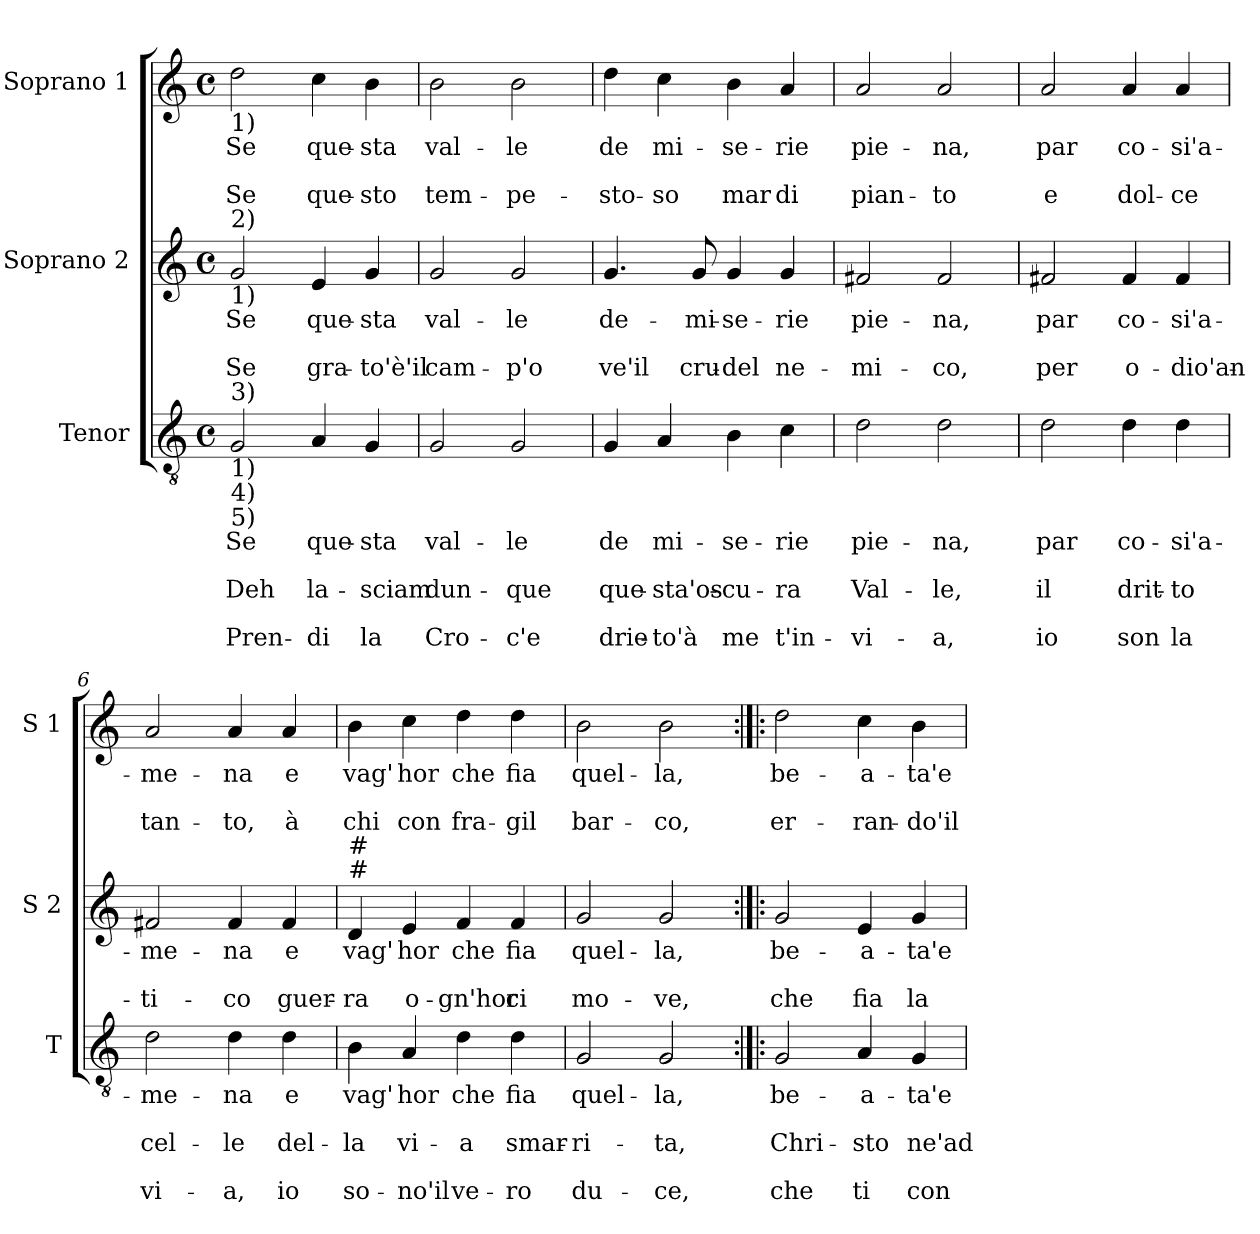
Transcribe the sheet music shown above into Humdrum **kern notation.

**kern	**text	**text	**text	**text	**text	**kern	**text	**text	**text	**kern	**text	**text	**text
*part3	*part3	*part3	*part3	*part3	*part3	*part2	*part2	*part2	*part2	*part1	*part1	*part1	*part1
*staff3	*staff3	*staff3	*staff3	*staff3	*staff3	*staff2	*staff2	*staff2	*staff2	*staff1	*staff1	*staff1	*staff1
*I"Tenor	*	*	*	*	*	*I"Soprano 2	*	*	*	*I"Soprano 1	*	*	*
*I'T	*	*	*	*	*	*I'S 2	*	*	*	*I'S 1	*	*	*
*clefGv2	*	*	*	*	*	*clefG2	*	*	*	*clefG2	*	*	*
*k[]	*	*	*	*	*	*k[]	*	*	*	*k[]	*	*	*
*C:	*	*	*	*	*	*C:	*	*	*	*C:	*	*	*
*M4/4	*	*	*	*	*	*M4/4	*	*	*	*M4/4	*	*	*
*met(c)	*	*	*	*	*	*met(c)	*	*	*	*met(c)	*	*	*
=1	=1	=1	=1	=1	=1	=1	=1	=1	=1	=1	=1	=1	=1
!	!	!	!	!	!	!	!	!	!	!LO:TX:b:t=1)	!	!	!
!	!	!	!	!	!	!LO:TX:a:t=2)	!	!	!	!	!	!	!
!	!	!	!	!	!	!LO:TX:b:t=1)	!	!	!	!	!	!	!
!LO:TX:a:t=3)	!	!	!	!	!	!	!	!	!	!	!	!	!
!LO:TX:b:t=1)	!	!	!	!	!	!	!	!	!	!	!	!	!
!LO:TX:b:t=4)	!	!	!	!	!	!	!	!	!	!	!	!	!
!LO:TX:b:t=5)	!	!	!	!	!	!	!	!	!	!	!	!	!
!	!LO:LY:b	!	!LO:LY:b	!	!LO:LY:b	!	!LO:LY:b	!	!LO:LY:b	!	!LO:LY:b	!	!LO:LY:b
2G/	Se	.	Deh	.	Pren-	2g/	Se	.	Se	2dd\	Se	.	Se
!	!LO:LY:b	!	!LO:LY:b	!	!LO:LY:b	!	!LO:LY:b	!	!LO:LY:b	!	!LO:LY:b	!	!LO:LY:b
4A/	que-	.	la-	.	-di	4e/	que-	.	gra-	4cc\	que-	.	que-
!	!LO:LY:b	!	!LO:LY:b	!	!LO:LY:b	!	!LO:LY:b	!	!LO:LY:b	!	!LO:LY:b	!	!LO:LY:b
4G/	-sta	.	-sciam	.	la	4g/	-sta	.	-to'è'il	4b\	-sta	.	-sto
=2	=2	=2	=2	=2	=2	=2	=2	=2	=2	=2	=2	=2	=2
!	!LO:LY:b	!	!LO:LY:b	!	!LO:LY:b	!	!LO:LY:b	!	!LO:LY:b	!	!LO:LY:b	!	!LO:LY:b
2G/	val-	.	dun-	.	Cro-	2g/	val-	.	cam-	2b\	val-	.	tem-
!	!LO:LY:b	!	!LO:LY:b	!	!LO:LY:b	!	!LO:LY:b	!	!LO:LY:b	!	!LO:LY:b	!	!LO:LY:b
2G/	-le	.	-que	.	-c'e	2g/	-le	.	-p'o	2b\	-le	.	-pe-
=3	=3	=3	=3	=3	=3	=3	=3	=3	=3	=3	=3	=3	=3
!	!LO:LY:b	!	!LO:LY:b	!	!LO:LY:b	!	!LO:LY:b	!	!LO:LY:b	!	!LO:LY:b	!	!LO:LY:b
4G/	de	.	que-	.	drie-	4.g/	de-	.	ve'il	4dd\	de	.	-sto-
!	!LO:LY:b	!	!LO:LY:b	!	!LO:LY:b	!	!	!	!	!	!LO:LY:b	!	!LO:LY:b
4A/	mi-	.	-sta'os-	.	-to'à	.	.	.	.	4cc\	mi-	.	-so
!	!	!	!	!	!	!	!LO:LY:b	!	!LO:LY:b	!	!	!	!
.	.	.	.	.	.	8g/	-mi-	.	cru-	.	.	.	.
!	!LO:LY:b	!	!LO:LY:b	!	!LO:LY:b	!	!LO:LY:b	!	!LO:LY:b	!	!LO:LY:b	!	!LO:LY:b
4B\	-se-	.	-cu-	.	me	4g/	-se-	.	-del	4b\	-se-	.	mar
!	!LO:LY:b	!	!LO:LY:b	!	!LO:LY:b	!	!LO:LY:b	!	!LO:LY:b	!	!LO:LY:b	!	!LO:LY:b
4c\	-rie	.	-ra	.	t'in-	4g/	-rie	.	ne-	4a/	-rie	.	di
=4	=4	=4	=4	=4	=4	=4	=4	=4	=4	=4	=4	=4	=4
!	!LO:LY:b	!	!LO:LY:b	!	!LO:LY:b	!	!LO:LY:b	!	!LO:LY:b	!	!LO:LY:b	!	!LO:LY:b
2d\	pie-	.	Val-	.	-vi-	2f#X/	pie-	.	-mi-	2a/	pie-	.	pian-
!	!LO:LY:b	!	!LO:LY:b	!	!LO:LY:b	!	!LO:LY:b	!	!LO:LY:b	!	!LO:LY:b	!	!LO:LY:b
2d\	-na,	.	-le,	.	-a,	2f#/	-na,	.	-co,	2a/	-na,	.	-to
!!LO:LB:g=z
=5	=5	=5	=5	=5	=5	=5	=5	=5	=5	=5	=5	=5	=5
!	!LO:LY:b	!	!LO:LY:b	!	!LO:LY:b	!	!LO:LY:b	!	!LO:LY:b	!	!LO:LY:b	!	!LO:LY:b
2d\	par	.	il	.	io	2f#X/	par	.	per	2a/	par	.	e
!	!LO:LY:b	!	!LO:LY:b	!	!LO:LY:b	!	!LO:LY:b	!	!LO:LY:b	!	!LO:LY:b	!	!LO:LY:b
4d\	co-	.	drit-	.	son	4f#/	co-	.	o-	4a/	co-	.	dol-
!	!LO:LY:b	!	!LO:LY:b	!	!LO:LY:b	!	!LO:LY:b	!	!LO:LY:b	!	!LO:LY:b	!	!LO:LY:b
4d\	-si'a-	.	-to	.	la	4f#/	-si'a-	.	-dio'an-	4a/	-si'a-	.	-ce
=6	=6	=6	=6	=6	=6	=6	=6	=6	=6	=6	=6	=6	=6
!	!LO:LY:b	!	!LO:LY:b	!	!LO:LY:b	!	!LO:LY:b	!	!LO:LY:b	!	!LO:LY:b	!	!LO:LY:b
2d\	-me-	.	cel-	.	vi-	2f#X/	-me-	.	-ti-	2a/	-me-	.	tan-
!	!LO:LY:b	!	!LO:LY:b	!	!LO:LY:b	!	!LO:LY:b	!	!LO:LY:b	!	!LO:LY:b	!	!LO:LY:b
4d\	-na	.	-le	.	-a,	4f#/	-na	.	-co	4a/	-na	.	-to,
!	!LO:LY:b	!	!LO:LY:b	!	!LO:LY:b	!	!LO:LY:b	!	!LO:LY:b	!	!LO:LY:b	!	!LO:LY:b
4d\	e	.	del-	.	io	4f#/	e	.	guer-	4a/	e	.	à
=7	=7	=7	=7	=7	=7	=7	=7	=7	=7	=7	=7	=7	=7
!	!	!	!	!	!	!LO:TX:a:t=#	!	!	!	!	!	!	!
!	!	!	!	!	!	!LO:TX:a:t=#	!	!	!	!	!	!	!
!	!LO:LY:b	!	!LO:LY:b	!	!LO:LY:b	!	!LO:LY:b	!	!LO:LY:b	!	!LO:LY:b	!	!LO:LY:b
4B\	vag'	.	-la	.	so-	4d/	vag'	.	-ra	4b\	vag'	.	chi
!	!LO:LY:b	!	!LO:LY:b	!	!LO:LY:b	!	!LO:LY:b	!	!LO:LY:b	!	!LO:LY:b	!	!LO:LY:b
4A/	hor	.	vi-	.	-no'il	4e/	hor	.	o-	4cc\	hor	.	con
!	!LO:LY:b	!	!LO:LY:b	!	!LO:LY:b	!	!LO:LY:b	!	!LO:LY:b	!	!LO:LY:b	!	!LO:LY:b
4d\	che	.	-a	.	ve-	4f/	che	.	-gn'hor	4dd\	che	.	fra-
!	!LO:LY:b	!	!LO:LY:b	!	!LO:LY:b	!	!LO:LY:b	!	!LO:LY:b	!	!LO:LY:b	!	!LO:LY:b
4d\	fia	.	smar-	.	-ro	4f/	fia	.	ci	4dd\	fia	.	-gil
=8	=8	=8	=8	=8	=8	=8	=8	=8	=8	=8	=8	=8	=8
!	!LO:LY:b	!	!LO:LY:b	!	!LO:LY:b	!	!LO:LY:b	!	!LO:LY:b	!	!LO:LY:b	!	!LO:LY:b
2G/	quel-	.	-ri-	.	du-	2g/	quel-	.	mo-	2b\	quel-	.	bar-
!	!LO:LY:b	!	!LO:LY:b	!	!LO:LY:b	!	!LO:LY:b	!	!LO:LY:b	!	!LO:LY:b	!	!LO:LY:b
2G/	-la,	.	-ta,	.	-ce,	2g/	-la,	.	-ve,	2b\	-la,	.	-co,
=9:|!|:	=9:|!|:	=9:|!|:	=9:|!|:	=9:|!|:	=9:|!|:	=9:|!|:	=9:|!|:	=9:|!|:	=9:|!|:	=9:|!|:	=9:|!|:	=9:|!|:	=9:|!|:
!	!LO:LY:b	!	!LO:LY:b	!	!LO:LY:b	!	!LO:LY:b	!	!LO:LY:b	!	!LO:LY:b	!	!LO:LY:b
2G/	be-	.	Chri-	.	che	2g/	be-	.	che	2dd\	be-	.	er-
!	!LO:LY:b	!	!LO:LY:b	!	!LO:LY:b	!	!LO:LY:b	!	!LO:LY:b	!	!LO:LY:b	!	!LO:LY:b
4A/	-a-	.	-sto	.	ti	4e/	-a-	.	fia	4cc\	-a-	.	-ran-
!	!LO:LY:b	!	!LO:LY:b	!	!LO:LY:b	!	!LO:LY:b	!	!LO:LY:b	!	!LO:LY:b	!	!LO:LY:b
4G/	-ta'e	.	ne'ad-	.	con-	4g/	-ta'e	.	la	4b\	-ta'e	.	-do'il
=	=	=	=	=	=	=	=	=	=	=	=	=	=
*-	*-	*-	*-	*-	*-	*-	*-	*-	*-	*-	*-	*-	*-
